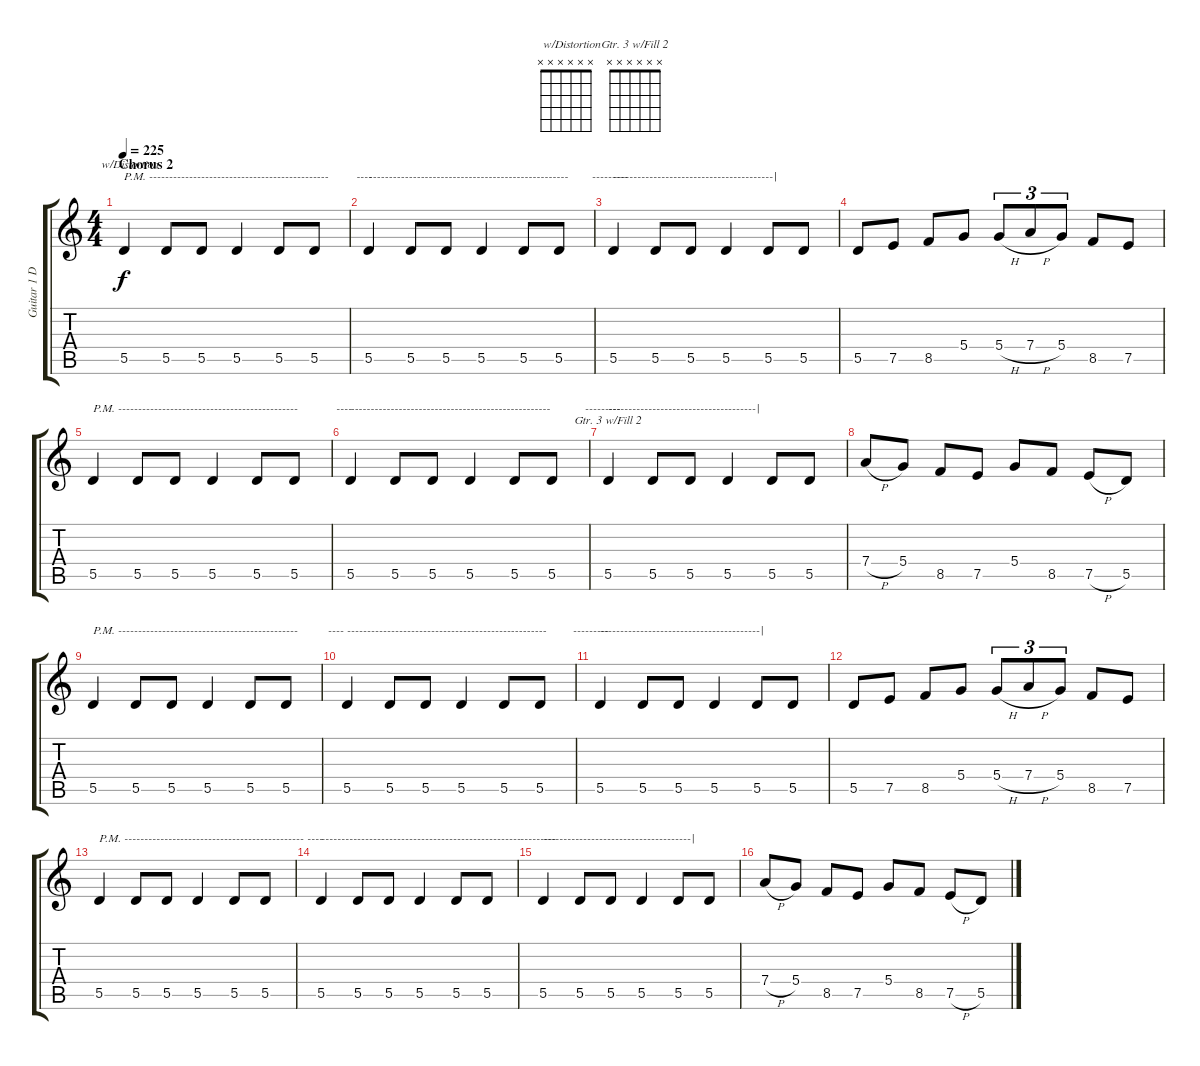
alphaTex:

\track ("Guitar 1 David Murray" "Guitar 1 D") {instrument electricguitarclean}
\staff {score tabs}
\tuning (E4 B3 G3 D3 A2 E2) {hide}
\chord ("    w/Distortion" x x x x x x)
\chord ("Gtr. 3 w/Fill 2" x x x x x x)
\ts (4 4)
\section ("" "Chorus 2")
\tempo 225
\clef g2
\ks c
5.5.4{ch "    w/Distortion" txt "P.M. ---------------------------------------------" dy f instrument distortionguitar} 5.5.8 5.5.8 5.5.4 5.5.8 5.5.8{txt "              ----"} |
5.5.4{txt "--------------------------------------------------"} 5.5.8 5.5.8 5.5.4 5.5.8 5.5.8{txt "           ---------"} |
5.5.4{txt "----------------------------------------|"} 5.5.8 5.5.8 5.5.4 5.5.8 5.5.8 |
5.5.8 7.5.8 8.5.8 5.4.8 5.4{h}.8{tu (3 2)} 7.4{h}.8{tu (3 2)} 5.4.8{tu (3 2)} 8.5.8 7.5.8 |
5.5.4{txt "P.M. ---------------------------------------------"} 5.5.8 5.5.8 5.5.4 5.5.8 5.5.8{txt "              ----"} |
5.5.4{txt "--------------------------------------------------"} 5.5.8 5.5.8 5.5.4 5.5.8 5.5.8{txt "           ---------"} |
5.5.4{ch "Gtr. 3 w/Fill 2" txt "-------------------------------------|"} 5.5.8 5.5.8 5.5.4 5.5.8 5.5.8 |
7.4{h}.8 5.4.8 8.5.8 7.5.8 5.4.8 8.5.8 7.5{h}.8 5.5.8 |
5.5.4{txt "P.M. ---------------------------------------------"} 5.5.8 5.5.8 5.5.4 5.5.8 5.5.8{txt "              ----"} |
5.5.4{txt "--------------------------------------------------"} 5.5.8 5.5.8 5.5.4 5.5.8 5.5.8{txt "           ---------"} |
5.5.4{txt "----------------------------------------|"} 5.5.8 5.5.8 5.5.4 5.5.8 5.5.8 |
5.5.8 7.5.8 8.5.8 5.4.8 5.4{h}.8{tu (3 2)} 7.4{h}.8{tu (3 2)} 5.4.8{tu (3 2)} 8.5.8 7.5.8 |
5.5.4{txt "P.M. ---------------------------------------------"} 5.5.8 5.5.8 5.5.4 5.5.8 5.5.8{txt "              ----"} |
5.5.4{txt "--------------------------------------------------"} 5.5.8 5.5.8 5.5.4 5.5.8 5.5.8{txt "           ---------"} |
5.5.4{txt "-------------------------------------|"} 5.5.8 5.5.8 5.5.4 5.5.8 5.5.8 |
7.4{h}.8 5.4.8 8.5.8 7.5.8 5.4.8 8.5.8 7.5{h}.8 5.5.8
